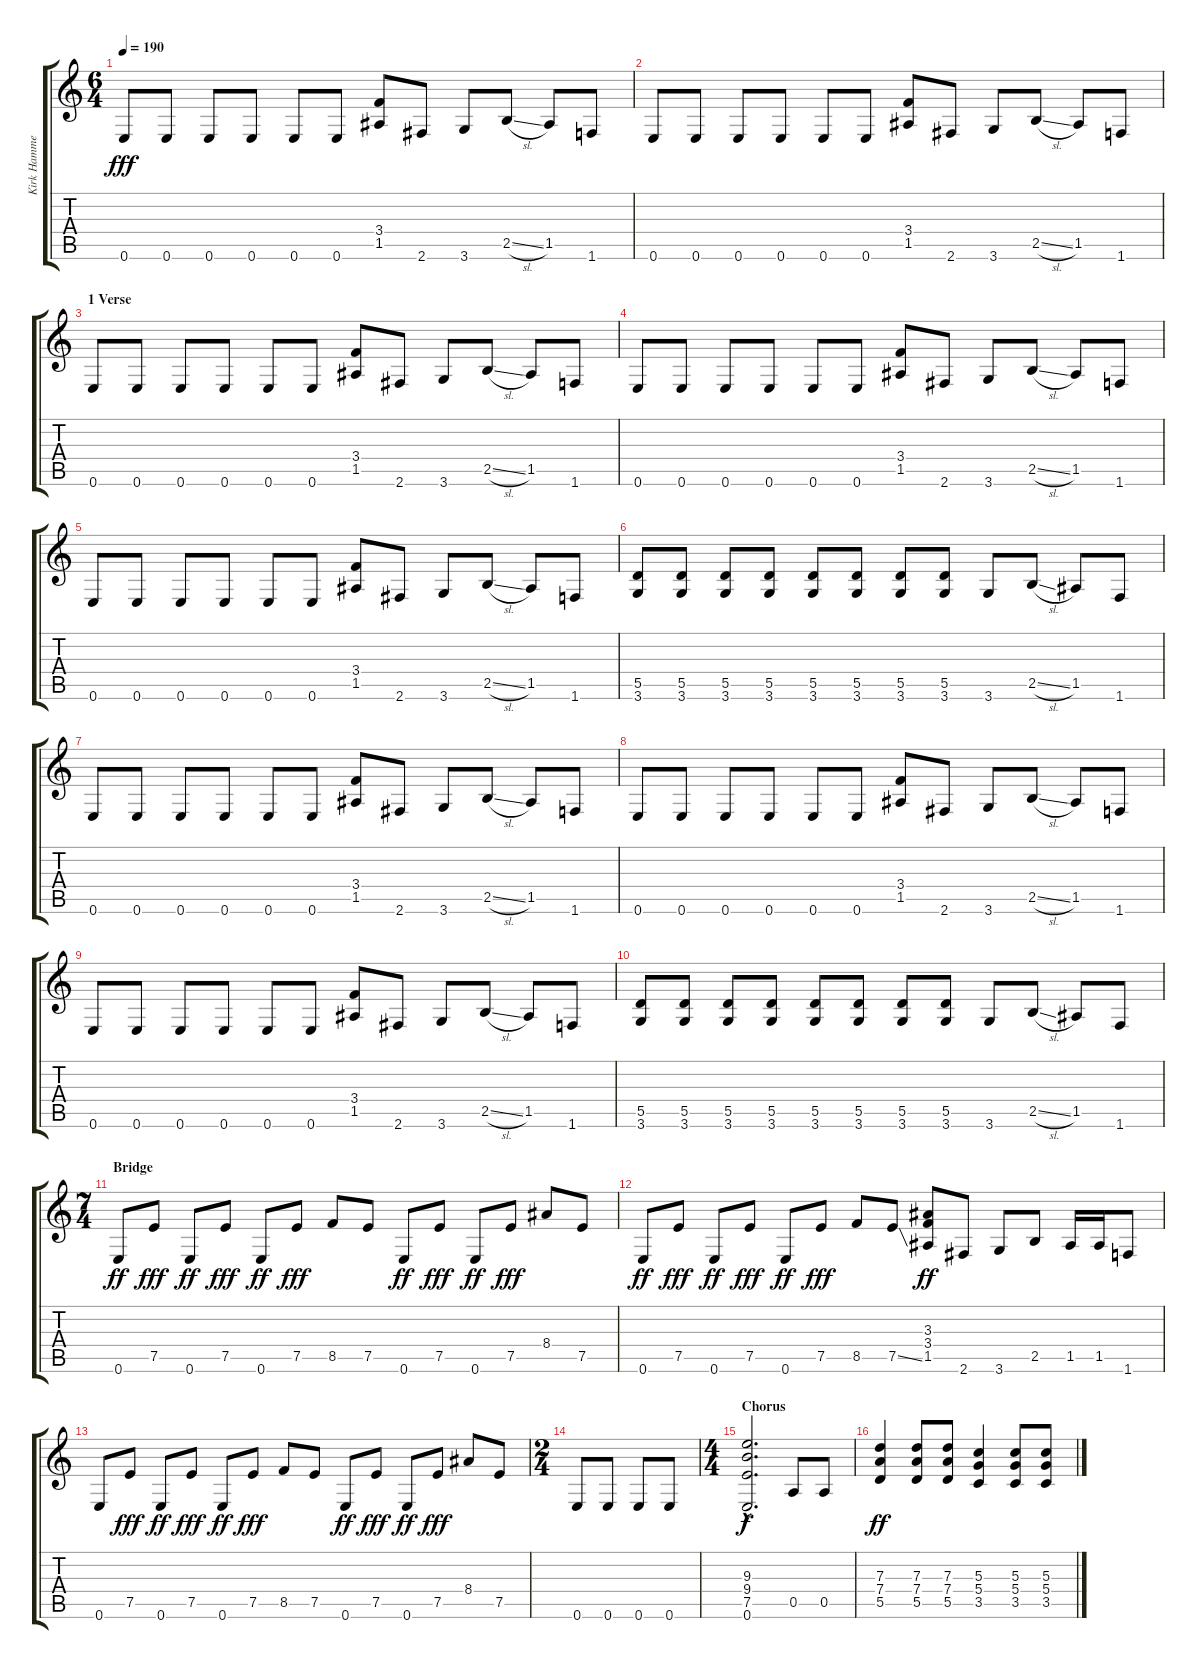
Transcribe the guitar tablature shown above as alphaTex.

\track ("Kirk Hammet (Guitar 2)" "Kirk Hamme") {instrument distortionguitar}
\staff {score tabs}
\tuning (E4 B3 G3 D3 A2 E2) {hide}
\ts (6 4)
\tempo 190
\clef g2
\ks c
0.6.8{dy fff} 0.6.8 0.6.8 0.6.8 0.6.8 0.6.8 (3.4 1.5).8 2.6.8 3.6.8 2.5{sl}.8 1.5.8 1.6.8 |
0.6.8 0.6.8 0.6.8 0.6.8 0.6.8 0.6.8 (3.4 1.5).8 2.6.8 3.6.8 2.5{sl}.8 1.5.8 1.6.8 |
\section ("" "1 Verse")
0.6.8 0.6.8 0.6.8 0.6.8 0.6.8 0.6.8 (3.4 1.5).8 2.6.8 3.6.8 2.5{sl}.8 1.5.8 1.6.8 |
0.6.8 0.6.8 0.6.8 0.6.8 0.6.8 0.6.8 (3.4 1.5).8 2.6.8 3.6.8 2.5{sl}.8 1.5.8 1.6.8 |
0.6.8 0.6.8 0.6.8 0.6.8 0.6.8 0.6.8 (3.4 1.5).8 2.6.8 3.6.8 2.5{sl}.8 1.5.8 1.6.8 |
(5.5 3.6).8 (5.5 3.6).8 (5.5 3.6).8 (5.5 3.6).8 (5.5 3.6).8 (5.5 3.6).8 (5.5 3.6).8 (5.5 3.6).8 3.6.8 2.5{sl}.8 1.5.8 1.6.8 |
0.6.8 0.6.8 0.6.8 0.6.8 0.6.8 0.6.8 (3.4 1.5).8 2.6.8 3.6.8 2.5{sl}.8 1.5.8 1.6.8 |
0.6.8 0.6.8 0.6.8 0.6.8 0.6.8 0.6.8 (3.4 1.5).8 2.6.8 3.6.8 2.5{sl}.8 1.5.8 1.6.8 |
0.6.8 0.6.8 0.6.8 0.6.8 0.6.8 0.6.8 (3.4 1.5).8 2.6.8 3.6.8 2.5{sl}.8 1.5.8 1.6.8 |
(5.5 3.6).8 (5.5 3.6).8 (5.5 3.6).8 (5.5 3.6).8 (5.5 3.6).8 (5.5 3.6).8 (5.5 3.6).8 (5.5 3.6).8 3.6.8 2.5{sl}.8 1.5.8 1.6.8 |
\ts (7 4)
\section ("" "Bridge")
0.6.8{dy ff} 7.5.8{dy fff} 0.6.8{dy ff} 7.5.8{dy fff} 0.6.8{dy ff} 7.5.8{dy fff} 8.5.8 7.5.8 0.6.8{dy ff} 7.5.8{dy fff} 0.6.8{dy ff} 7.5.8{dy fff} 8.4.8 7.5.8 |
0.6.8{dy ff} 7.5.8{dy fff} 0.6.8{dy ff} 7.5.8{dy fff} 0.6.8{dy ff} 7.5.8{dy fff} 8.5.8 7.5{ss}.8 (3.3 3.4 1.5).8{dy ff} 2.6.8 3.6.8 2.5.8 1.5.16 1.5.16 1.6.8 |
0.6.8 7.5.8{dy fff} 0.6.8{dy ff} 7.5.8{dy fff} 0.6.8{dy ff} 7.5.8{dy fff} 8.5.8 7.5.8 0.6.8{dy ff} 7.5.8{dy fff} 0.6.8{dy ff} 7.5.8{dy fff} 8.4.8 7.5.8 |
\ts (2 4)
0.6.8 0.6.8 0.6.8 0.6.8 |
\ts (4 4)
\section ("" "Chorus")
(9.3{hac} 9.4{hac} 7.5{hac} 0.6{hac}).2{d dy f} 0.5.8 0.5.8 |
(7.3 7.4 5.5).4{dy ff} (7.3 7.4 5.5).8 (7.3 7.4 5.5).8 (5.3 5.4 3.5).4 (5.3 5.4 3.5).8 (5.3 5.4 3.5).8
